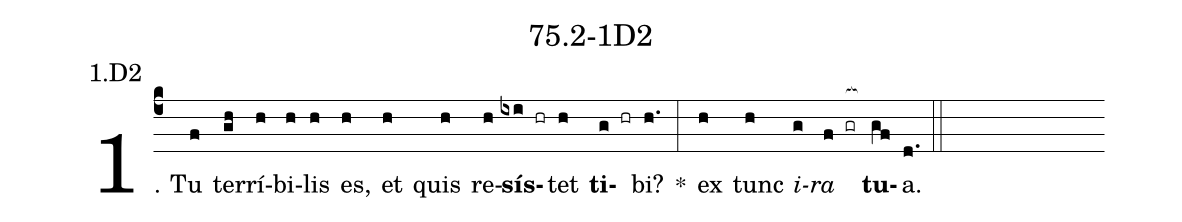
name: 75.2-1D2;
annotation: 1.D2;
%%
(c4)1. Tu(f) ter(gh)rí(h)bi(h)lis(h) es,(h) et(h) quis(h) re(h)<b>sís</b>(ixi hr)tet(h) <b>ti</b>(g hr)bi?(h.) *(:) ex(h) tunc(h) <i>i</i>(g)<i>ra</i>(f gr[ocb:1{]) <b>tu</b>(gf[ocb:0}])a.(d.) (::)


%E(h) u(h) o(g) u(f) a(gf) e.(d.) (::)
